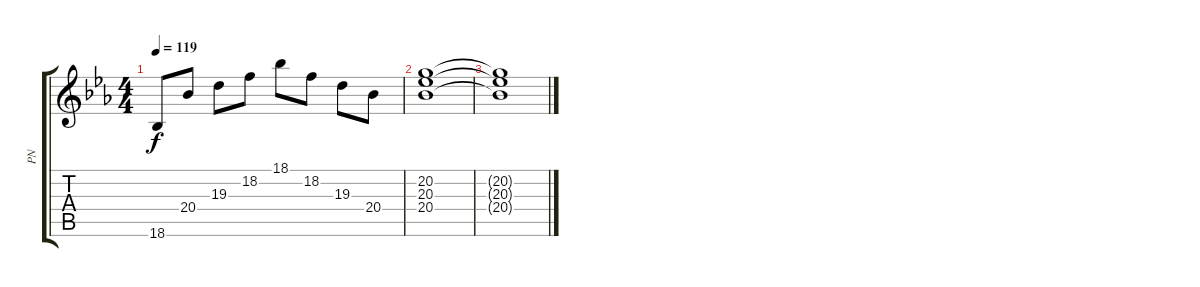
\track ("PN" "PN") {instrument electricgrandpiano}
\staff {score tabs}
\tuning (E4 B3 G3 D3 A2 E2) {hide}
\ts (4 4)
\tempo 119
\clef g2
\ks eb
18.6.8{dy f} 20.4.8 19.3.8 18.2.8 18.1.8 18.2.8 19.3.8 20.4.8 |
(20.2 20.3 20.4).1 |
(20.2{t} 20.3{t} 20.4{t}).1
